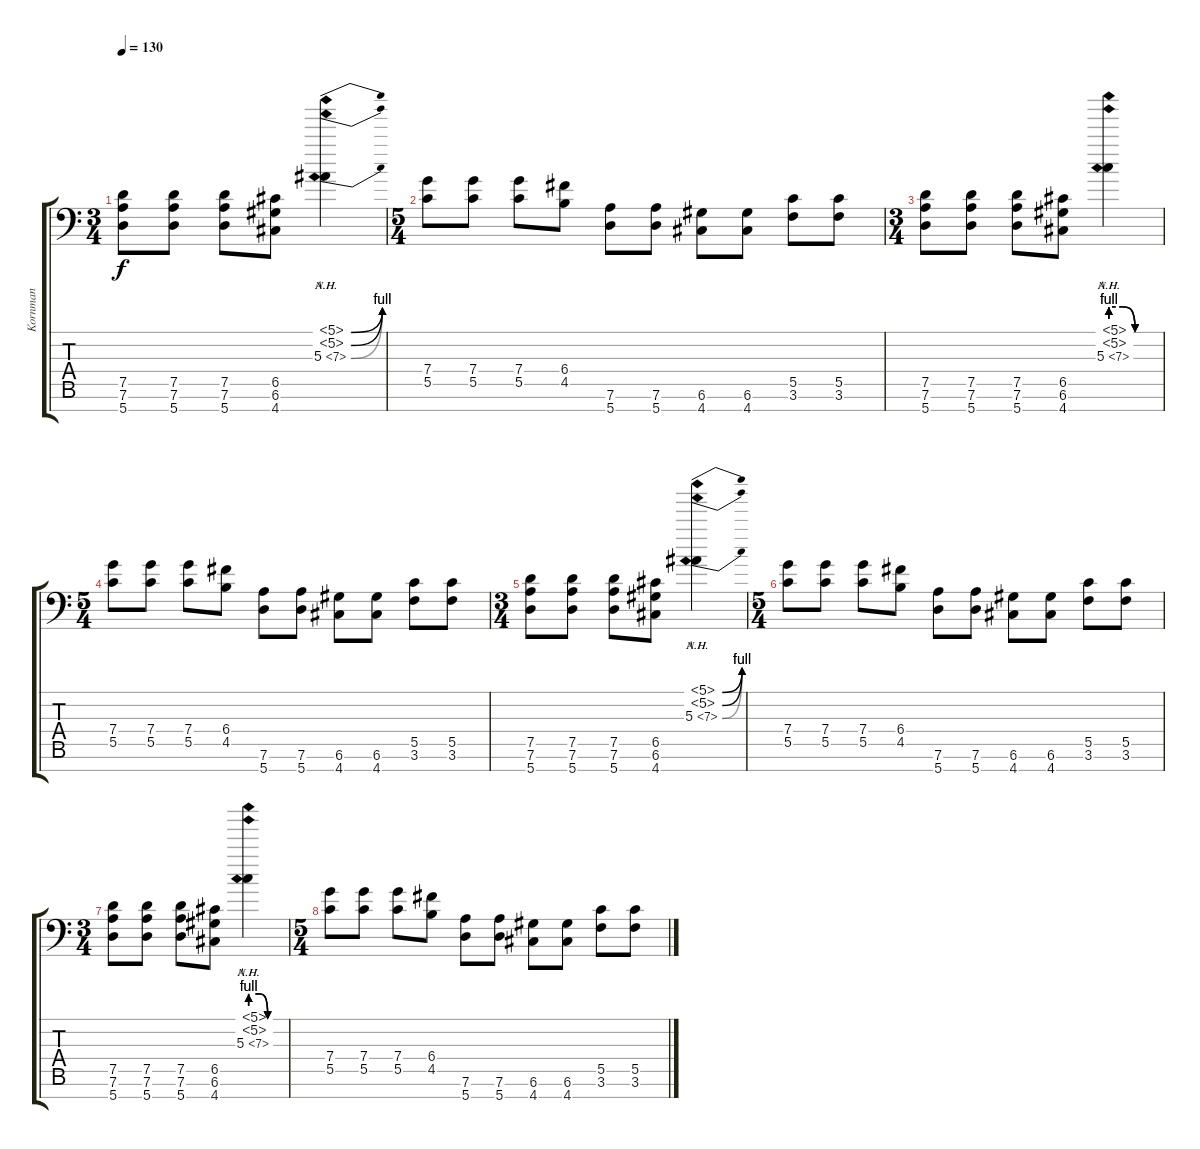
\track ("Kornman" "Kornman") {instrument overdrivenguitar}
\staff {score tabs}
\tuning (D4 A3 F3 C3 G2 D2 A1) {hide}
\ts (3 4)
\tempo 130
\clef f4
\ks c
(7.5 7.6 5.7).8{dy f} (7.5 7.6 5.7).8 (7.5 7.6 5.7).8 (6.5 6.6 4.7).8 (5.1{be (bend 0 0 60 4) nh} 5.2{be (bend 0 0 60 4) nh} 5.3{be (bend 0 0 60 4) ah 2}).4 |
\ts (5 4)
(7.4 5.5).8 (7.4 5.5).8 (7.4 5.5).8 (6.4 4.5).8 (7.6 5.7).8 (7.6 5.7).8 (6.6 4.7).8 (6.6 4.7).8 (5.5 3.6).8 (5.5 3.6).8 |
\ts (3 4)
(7.5 7.6 5.7).8 (7.5 7.6 5.7).8 (7.5 7.6 5.7).8 (6.5 6.6 4.7).8 (5.1{be (custom 0 4 15 4 30 0 60 0) nh} 5.2{be (custom 0 4 15 4 30 0 60 0) nh} 5.3{be (custom 0 4 15 4 30 0 60 0) ah 2}).4 |
\ts (5 4)
(7.4 5.5).8 (7.4 5.5).8 (7.4 5.5).8 (6.4 4.5).8 (7.6 5.7).8 (7.6 5.7).8 (6.6 4.7).8 (6.6 4.7).8 (5.5 3.6).8 (5.5 3.6).8 |
\ts (3 4)
(7.5 7.6 5.7).8 (7.5 7.6 5.7).8 (7.5 7.6 5.7).8 (6.5 6.6 4.7).8 (5.1{be (bend 0 0 60 4) nh} 5.2{be (bend 0 0 60 4) nh} 5.3{be (bend 0 0 60 4) ah 2}).4 |
\ts (5 4)
(7.4 5.5).8 (7.4 5.5).8 (7.4 5.5).8 (6.4 4.5).8 (7.6 5.7).8 (7.6 5.7).8 (6.6 4.7).8 (6.6 4.7).8 (5.5 3.6).8 (5.5 3.6).8 |
\ts (3 4)
(7.5 7.6 5.7).8 (7.5 7.6 5.7).8 (7.5 7.6 5.7).8 (6.5 6.6 4.7).8 (5.1{be (custom 0 4 15 4 30 0 60 0) nh} 5.2{be (custom 0 4 15 4 30 0 60 0) nh} 5.3{be (custom 0 4 15 4 30 0 60 0) ah 2}).4 |
\ts (5 4)
(7.4 5.5).8 (7.4 5.5).8 (7.4 5.5).8 (6.4 4.5).8 (7.6 5.7).8 (7.6 5.7).8 (6.6 4.7).8 (6.6 4.7).8 (5.5 3.6).8 (5.5 3.6).8
